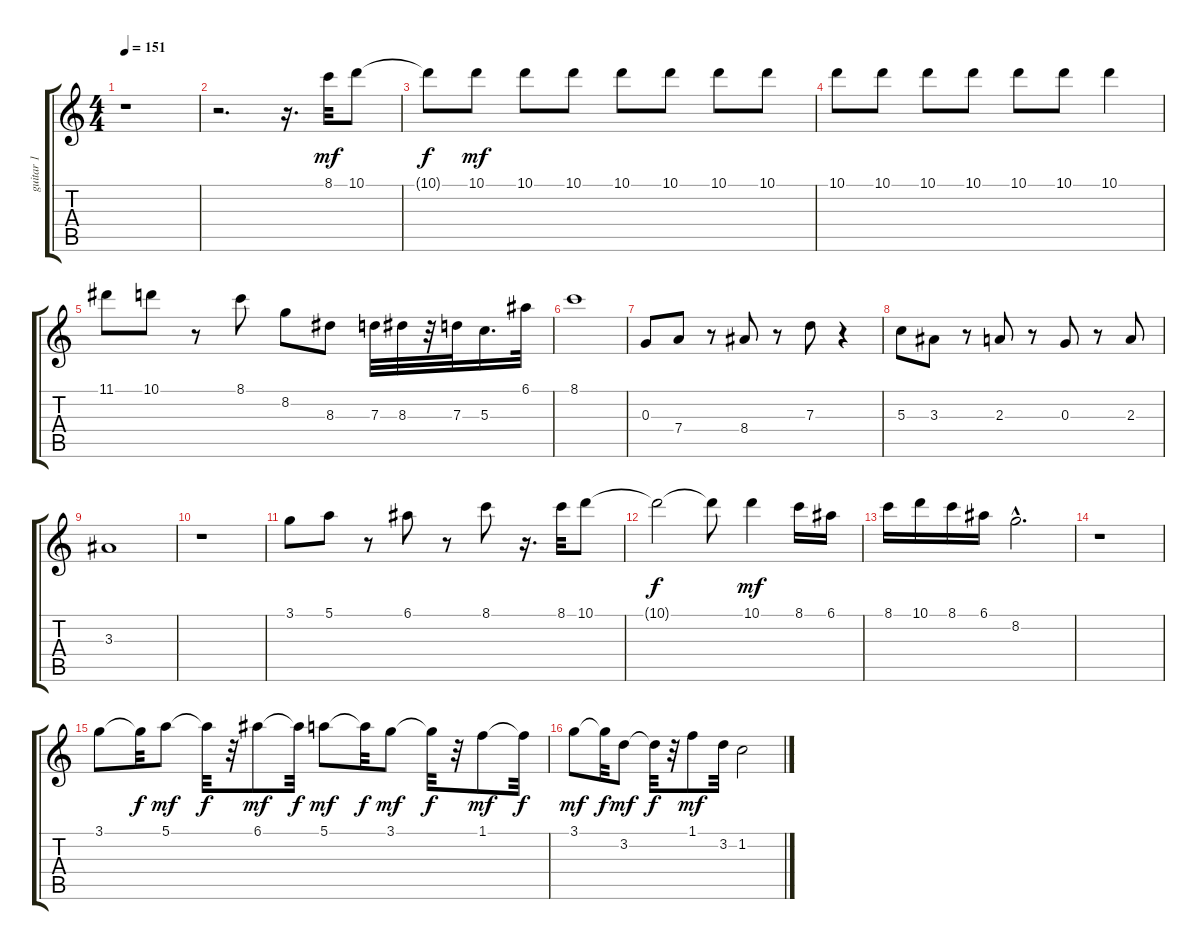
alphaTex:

\track ("guitar 1" "guitar 1") {instrument overdrivenguitar}
\staff {score tabs}
\tuning (E4 B3 G3 D3 A2 E2) {hide}
\ts (4 4)
\tempo 151
\clef g2
\ks c
r.1{dy f} |
r.2{d} r.16{d} 8.1.32{dy mf} 10.1.8 |
10.1{t}.8{dy f} 10.1.8{dy mf} 10.1.8 10.1.8 10.1.8 10.1.8 10.1.8 10.1.8 |
10.1.8 10.1.8 10.1.8 10.1.8 10.1.8 10.1.8 10.1.4 |
11.1.8 10.1.8 r.8 8.1.8 8.2.8 8.3.8 7.3.32 8.3.32 r.32 7.3.32 5.3.16{d} 6.1.32 |
8.1.1 |
0.3.8 7.4.8 r.8 8.4.8 r.8 7.3.8 r.4 |
5.3.8 3.3.8 r.8 2.3.8 r.8 0.3.8 r.8 2.3.8 |
3.3.1 |
r.1 |
3.1.8 5.1.8 r.8 6.1.8 r.8 8.1.8 r.16{d} 8.1.32 10.1.8 |
10.1{t}.2{dy f} 10.1{t}.8 10.1.4{dy mf} 8.1.16 6.1.16 |
8.1.16 10.1.16 8.1.16 6.1.16 8.2{hac}.2{d} |
r.1 |
3.1.8 3.1{t}.32{dy f} 5.1.8{dy mf} 5.1{t}.32{dy f} r.32 6.1.8{dy mf} 6.1{t}.32{dy f} 5.1.8{dy mf} 5.1{t}.32{dy f} 3.1.8{dy mf} 3.1{t}.32{dy f} r.32 1.1.8{dy mf} 1.1{t}.32{dy f} |
3.1.8{dy mf} 3.1{t}.32{dy f} 3.2.8{dy mf} 3.2{t}.32{dy f} r.32 1.1.8{dy mf} 3.2.32 1.2.2
